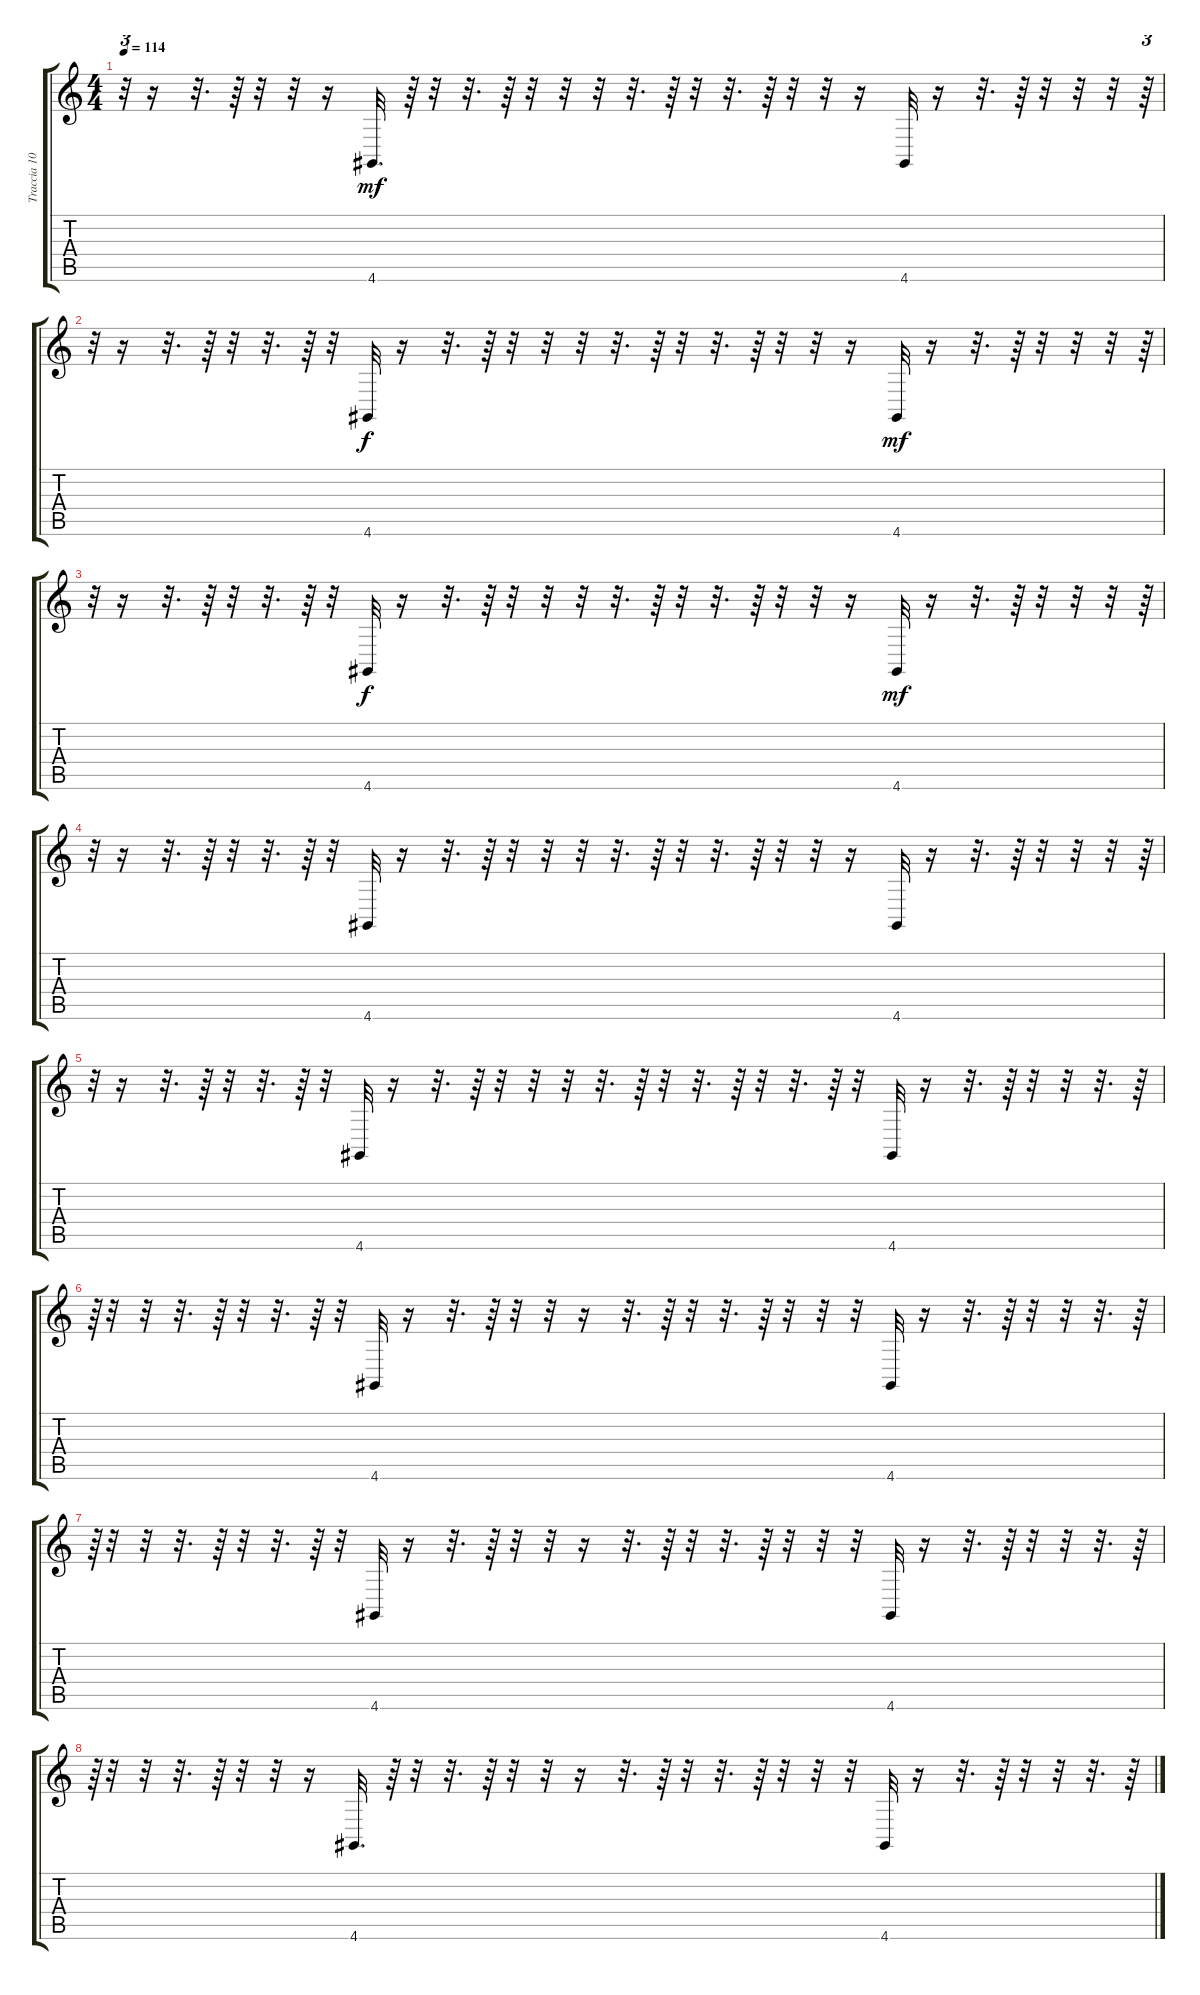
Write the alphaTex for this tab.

\track ("Traccia 10" "Traccia 10") {instrument violin}
\staff {score tabs}
\tuning (E4 B3 G3 D3 A2 E2) {hide}
\ts (4 4)
\tempo 114
\clef g2
\ks c
r.32{tu (3 2) dy mf} r.16 r.32{d} r.64 r.32 r.32 r.16 4.6.32{d} r.64 r.32 r.32{d} r.64 r.32 r.32 r.32 r.32{d} r.64 r.32 r.32{d} r.64 r.32 r.32 r.16 4.6.32 r.16 r.32{d} r.64 r.32 r.32 r.32 r.64{tu (3 2)} |
r.32{tu (3 2)} r.16 r.32{d} r.64 r.32 r.32{d} r.64 r.32 4.6.32{dy f} r.16 r.32{d} r.64 r.32 r.32 r.32 r.32{d} r.64 r.32 r.32{d} r.64 r.32 r.32 r.16 4.6.32{dy mf} r.16 r.32{d} r.64 r.32 r.32 r.32 r.64{tu (3 2)} |
r.32{tu (3 2)} r.16 r.32{d} r.64 r.32 r.32{d} r.64 r.32 4.6.32{dy f} r.16 r.32{d} r.64 r.32 r.32 r.32 r.32{d} r.64 r.32 r.32{d} r.64 r.32 r.32 r.16 4.6.32{dy mf} r.16 r.32{d} r.64 r.32 r.32 r.32 r.64{tu (3 2)} |
r.32{tu (3 2)} r.16 r.32{d} r.64 r.32 r.32{d} r.64 r.32 4.6.32 r.16 r.32{d} r.64 r.32 r.32 r.32 r.32{d} r.64 r.32 r.32{d} r.64 r.32 r.32 r.16 4.6.32 r.16 r.32{d} r.64 r.32 r.32 r.32 r.64{tu (3 2)} |
r.32{tu (3 2)} r.16 r.32{d} r.64 r.32 r.32{d} r.64 r.32 4.6.32 r.16 r.32{d} r.64 r.32 r.32 r.32 r.32{d} r.64 r.32 r.32{d} r.64 r.32 r.32{d} r.64 r.32 4.6.32 r.16 r.32{d} r.64 r.32 r.32 r.32{d} r.64 |
r.64{tu (3 2)} r.32 r.32 r.32{d} r.64 r.32 r.32{d} r.64 r.32 4.6.32 r.16 r.32{d} r.64 r.32 r.32 r.16 r.32{d} r.64 r.32 r.32{d} r.64 r.32 r.32 r.32 4.6.32 r.16 r.32{d} r.64 r.32 r.32 r.32{d} r.64 |
r.64{tu (3 2)} r.32 r.32 r.32{d} r.64 r.32 r.32{d} r.64 r.32 4.6.32 r.16 r.32{d} r.64 r.32 r.32 r.16 r.32{d} r.64 r.32 r.32{d} r.64 r.32 r.32 r.32 4.6.32 r.16 r.32{d} r.64 r.32 r.32 r.32{d} r.64 |
r.64{tu (3 2)} r.32 r.32 r.32{d} r.64 r.32 r.32 r.16 4.6.32{d} r.64 r.32 r.32{d} r.64 r.32 r.32 r.16 r.32{d} r.64 r.32 r.32{d} r.64 r.32 r.32 r.32 4.6.32 r.16 r.32{d} r.64 r.32 r.32 r.32{d} r.64
